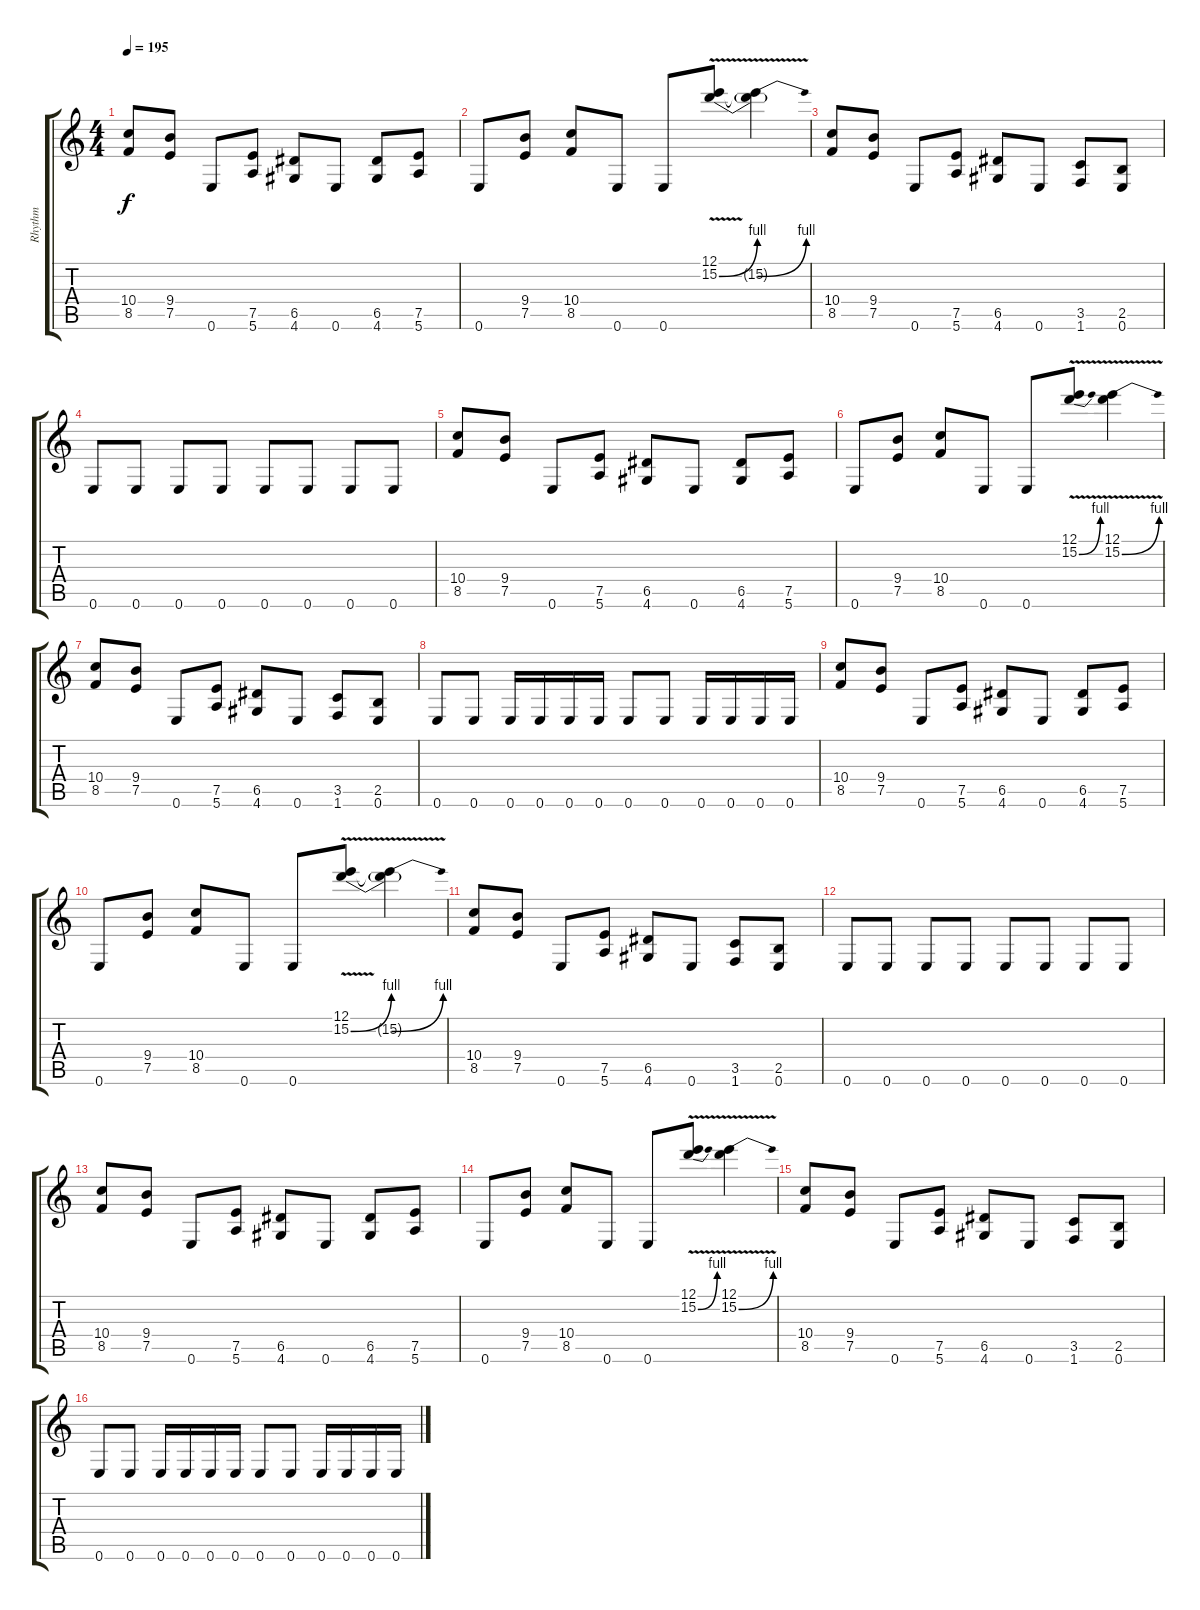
\track ("Rhythm" "Rhythm") {instrument overdrivenguitar}
\staff {score tabs}
\tuning (E4 B3 G3 D3 A2 E2) {hide}
\ts (4 4)
\tempo 195
\clef g2
\ks c
(10.4 8.5).8{dy f} (9.4 7.5).8 0.6.8 (7.5 5.6).8 (6.5 4.6).8 0.6.8 (6.5 4.6).8 (7.5 5.6).8 |
0.6.8 (9.4 7.5).8 (10.4 8.5).8 0.6.8 0.6.8 (12.1 15.2{be (bend 0 0 60 4) v}).8 (12.1{t} 15.2{be (bend 0 0 60 4) v t}).4 |
(10.4 8.5).8 (9.4 7.5).8 0.6.8 (7.5 5.6).8 (6.5 4.6).8 0.6.8 (3.5 1.6).8 (2.5 0.6).8 |
0.6.8 0.6.8 0.6.8 0.6.8 0.6.8 0.6.8 0.6.8 0.6.8 |
(10.4 8.5).8 (9.4 7.5).8 0.6.8 (7.5 5.6).8 (6.5 4.6).8 0.6.8 (6.5 4.6).8 (7.5 5.6).8 |
0.6.8 (9.4 7.5).8 (10.4 8.5).8 0.6.8 0.6.8 (12.1 15.2{be (bend 0 0 60 4) v}).8 (12.1 15.2{be (bend 0 0 60 4) v}).4 |
(10.4 8.5).8 (9.4 7.5).8 0.6.8 (7.5 5.6).8 (6.5 4.6).8 0.6.8 (3.5 1.6).8 (2.5 0.6).8 |
0.6.8 0.6.8 0.6.16 0.6.16 0.6.16 0.6.16 0.6.8 0.6.8 0.6.16 0.6.16 0.6.16 0.6.16 |
(10.4 8.5).8 (9.4 7.5).8 0.6.8 (7.5 5.6).8 (6.5 4.6).8 0.6.8 (6.5 4.6).8 (7.5 5.6).8 |
0.6.8 (9.4 7.5).8 (10.4 8.5).8 0.6.8 0.6.8 (12.1 15.2{be (bend 0 0 60 4) v}).8 (12.1{t} 15.2{be (bend 0 0 60 4) v t}).4 |
(10.4 8.5).8 (9.4 7.5).8 0.6.8 (7.5 5.6).8 (6.5 4.6).8 0.6.8 (3.5 1.6).8 (2.5 0.6).8 |
0.6.8 0.6.8 0.6.8 0.6.8 0.6.8 0.6.8 0.6.8 0.6.8 |
(10.4 8.5).8 (9.4 7.5).8 0.6.8 (7.5 5.6).8 (6.5 4.6).8 0.6.8 (6.5 4.6).8 (7.5 5.6).8 |
0.6.8 (9.4 7.5).8 (10.4 8.5).8 0.6.8 0.6.8 (12.1 15.2{be (bend 0 0 60 4) v}).8 (12.1 15.2{be (bend 0 0 60 4) v}).4 |
(10.4 8.5).8 (9.4 7.5).8 0.6.8 (7.5 5.6).8 (6.5 4.6).8 0.6.8 (3.5 1.6).8 (2.5 0.6).8 |
0.6.8 0.6.8 0.6.16 0.6.16 0.6.16 0.6.16 0.6.8 0.6.8 0.6.16 0.6.16 0.6.16 0.6.16
